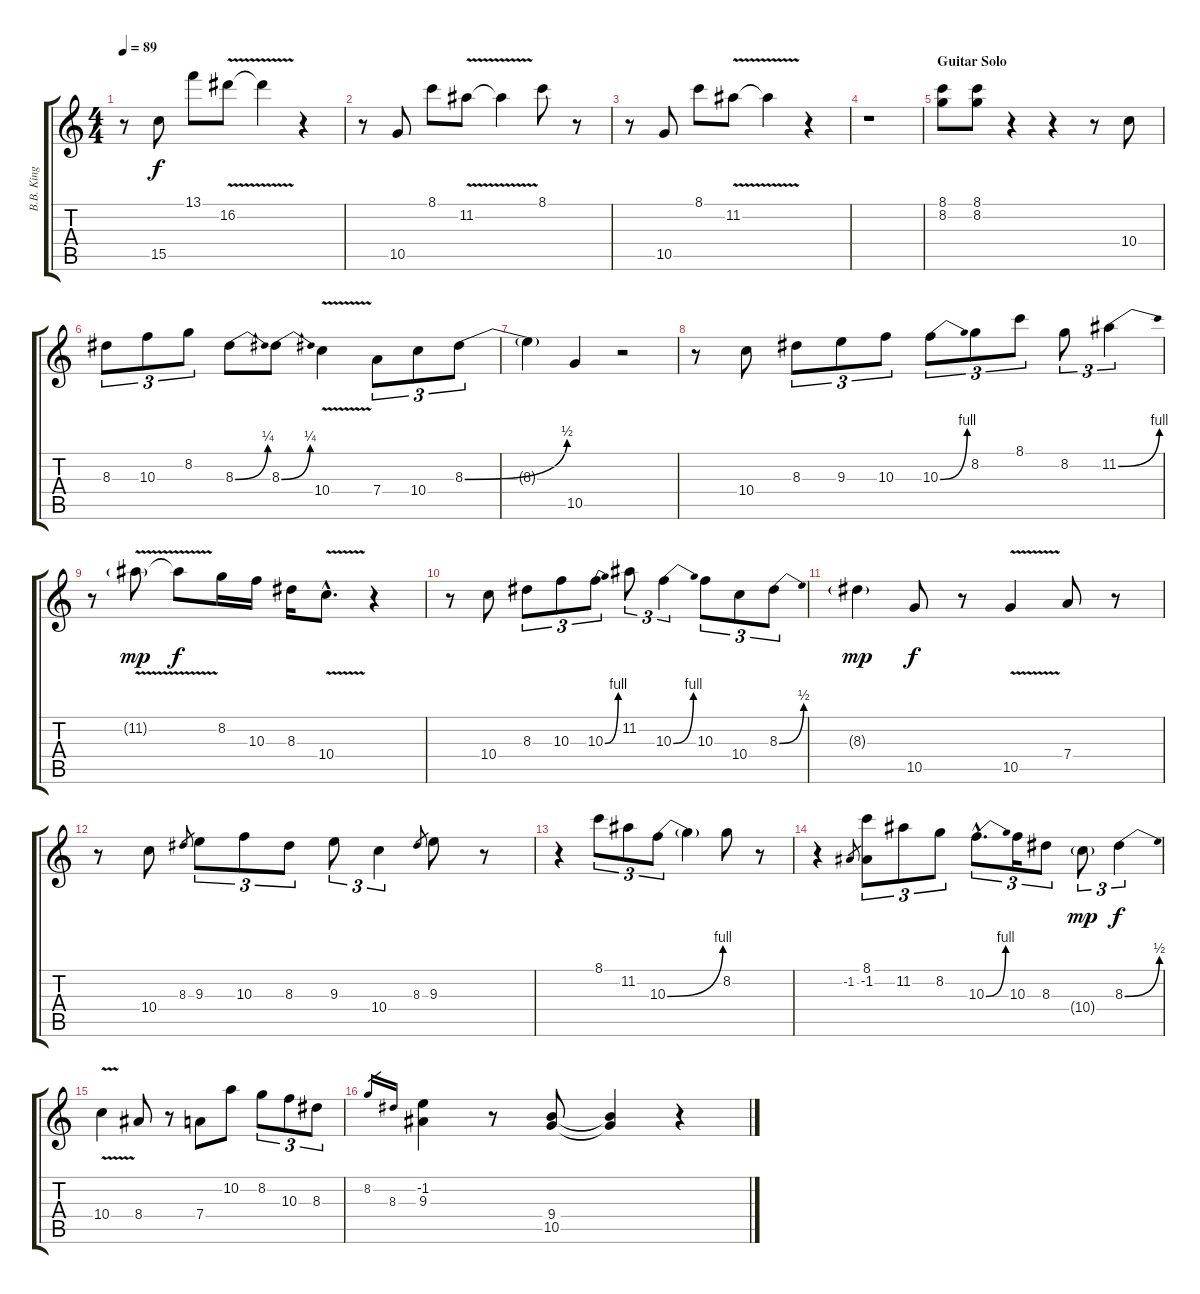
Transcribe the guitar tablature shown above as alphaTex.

\track ("B.B. King Guitar" "B.B. King ") {instrument electricguitarclean}
\staff {score tabs}
\tuning (E4 B3 G3 D3 A2 E2) {hide}
\ts (4 4)
\tempo 89
\clef g2
\ks c
r.8{dy f} 15.5.8 13.1.8 16.2{v}.8 16.2{t}.4 r.4 |
r.8 10.5.8 8.1.8 11.2{v}.8 11.2{t}.4 8.1.8 r.8 |
r.8 10.5.8 8.1.8 11.2{v}.8 11.2{t}.4 r.4 |
r.1 |
\section ("" "Guitar Solo")
(8.1 8.2).8 (8.1 8.2).8 r.4 r.4 r.8 10.4.8 |
8.3.8{tu (3 2)} 10.3.8{tu (3 2)} 8.2.8{tu (3 2)} 8.3{be (bend 0 0 60 1)}.8 8.3{be (bend 0 0 60 1)}.8 10.4{v}.4 7.4.8{tu (3 2)} 10.4.8{tu (3 2)} 8.3{be (bend 0 0 60 2)}.8{tu (3 2)} |
8.3{t}.4 10.5.4 r.2 |
r.8 10.4.8 8.3.8{tu (3 2)} 9.3.8{tu (3 2)} 10.3.8{tu (3 2)} 10.3{be (bend 0 0 60 4)}.8{tu (3 2)} 8.2.8{tu (3 2)} 8.1.8{tu (3 2)} 8.2.8{tu (3 2)} 11.2{be (bend 0 0 60 4)}.4{tu (3 2)} |
r.8 11.2{v g}.8{dy mp} 11.2{t}.8{dy f} 8.2.16 10.3.16 8.3.16 10.4{v hac}.8{d} r.4 |
r.8 10.4.8 8.3.8{tu (3 2)} 10.3.8{tu (3 2)} 10.3{be (bend 0 0 60 4)}.8{tu (3 2)} 11.2.8{tu (3 2)} 10.3{be (bend 0 0 60 4)}.4{tu (3 2)} 10.3.8{tu (3 2)} 10.4.8{tu (3 2)} 8.3{be (bend 0 0 60 2)}.8{tu (3 2)} |
8.3{g}.4{dy mp} 10.5.8{dy f} r.8 10.5{v}.4 7.4.8 r.8 |
r.8 10.4.8 8.3.8{gr} 9.3.8{tu (3 2)} 10.3.8{tu (3 2)} 8.3.8{tu (3 2)} 9.3.8{tu (3 2)} 10.4.4{tu (3 2)} 8.3.8{gr} 9.3.8 r.8 |
r.4 8.1.8{tu (3 2)} 11.2.8{tu (3 2)} 10.3{be (bend 0 0 60 4)}.8{tu (3 2)} 10.3{t}.4 8.2.8 r.8 |
r.4 -1.2.8{gr} (8.1 -1.2).8{tu (3 2)} 11.2.8{tu (3 2)} 8.2.8{tu (3 2)} 10.3{be (bend 0 0 60 4) hac}.8{d tu (3 2)} 10.3.16{tu (3 2)} 8.3.8{tu (3 2)} 10.4{g}.8{tu (3 2) dy mp} 8.3{be (bend 0 0 60 2)}.4{tu (3 2) dy f} |
10.4{v}.4 8.4.8 r.8 7.4.8 10.2.8 8.2.8{tu (3 2)} 10.3.8{tu (3 2)} 8.3.8{tu (3 2)} |
8.2.16{gr} 8.3.16{gr} (-1.2 9.3).4 r.8 (9.4 10.5).8 (9.4{t} 10.5{t}).4 r.4
